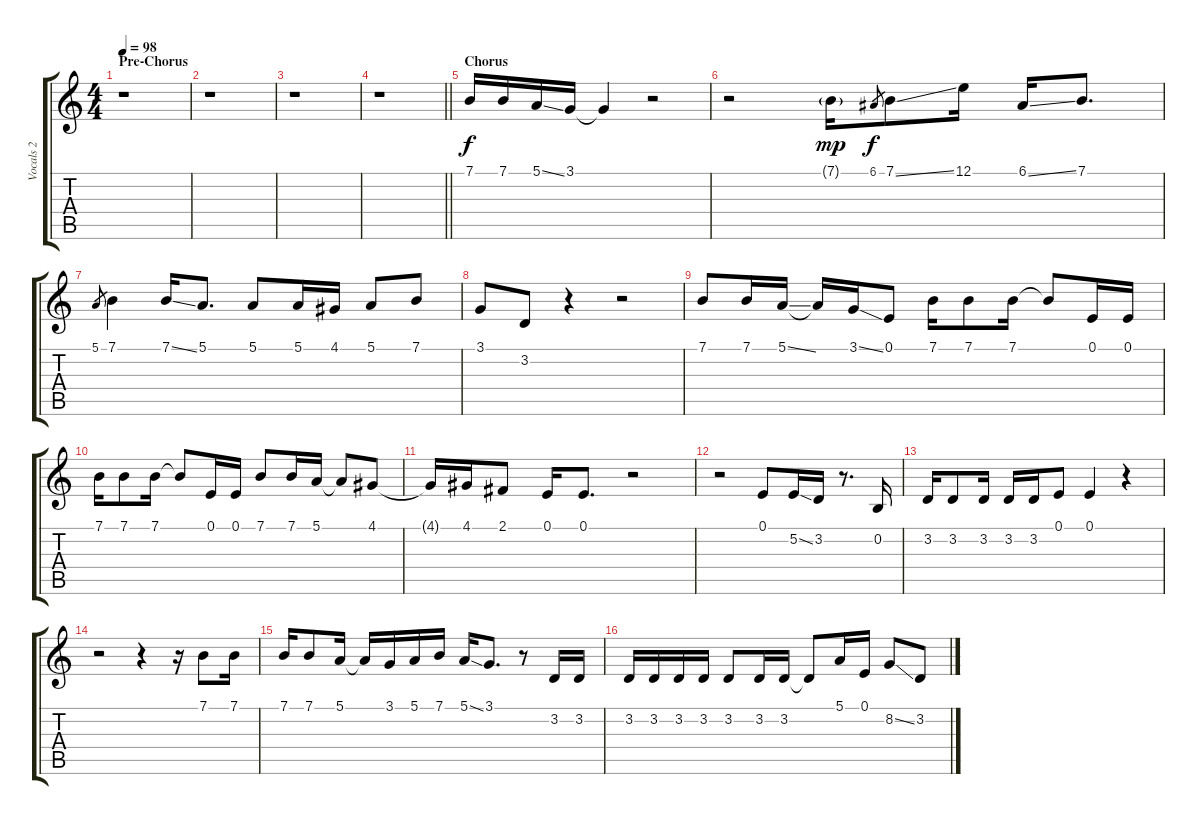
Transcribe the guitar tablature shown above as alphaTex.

\track ("Vocals 2" "Vocals 2") {instrument clarinet}
\staff {score tabs}
\tuning (E4 B3 G3 D3 A2 E2) {hide}
\ts (4 4)
\section ("" "Pre-Chorus")
\tempo 98
\clef g2
\ks c
r.1{dy f} |
r.1 |
r.1 |
\barLineRight lightlight
r.1 |
\section ("" "Chorus")
7.1.16 7.1.16 5.1{ss}.16 3.1.16 3.1{t}.4 r.2 |
r.2 7.1{g}.16{dy mp} 6.1.8{gr dy f} 7.1{ss}.8 12.1.16 6.1{ss}.16 7.1.8{d} |
5.1.8{gr} 7.1.4 7.1{ss}.16 5.1.8{d} 5.1.8 5.1.16 4.1.16 5.1.8 7.1.8 |
3.1.8 3.2.8 r.4 r.2 |
7.1.8 7.1.16 5.1{ss}.16 5.1{t}.16 3.1{ss}.16 0.1.8 7.1.16 7.1.8 7.1.16 7.1{t}.8 0.1.16 0.1.16 |
7.1.16 7.1.8 7.1.16 7.1{t}.8 0.1.16 0.1.16 7.1.8 7.1.16 5.1.16 5.1{t}.8 4.1.8 |
4.1{t}.16 4.1.16 2.1.8 0.1.16 0.1.8{d} r.2 |
r.2 0.1.8 5.2{ss}.16 3.2.16 r.8{d} 0.2.16 |
3.2.16 3.2.8 3.2.16 3.2.16 3.2.16 0.1.8 0.1.4 r.4 |
r.2 r.4 r.16 7.1.8 7.1.16 |
7.1.16 7.1.8 5.1.16 5.1{t}.16 3.1.16 5.1.16 7.1.16 5.1{ss}.16 3.1.8{d} r.8 3.2.16 3.2.16 |
3.2.16 3.2.16 3.2.16 3.2.16 3.2.8 3.2.16 3.2.16 3.2{t}.8 5.1.16 0.1.16 8.2{ss}.8 3.2.8
